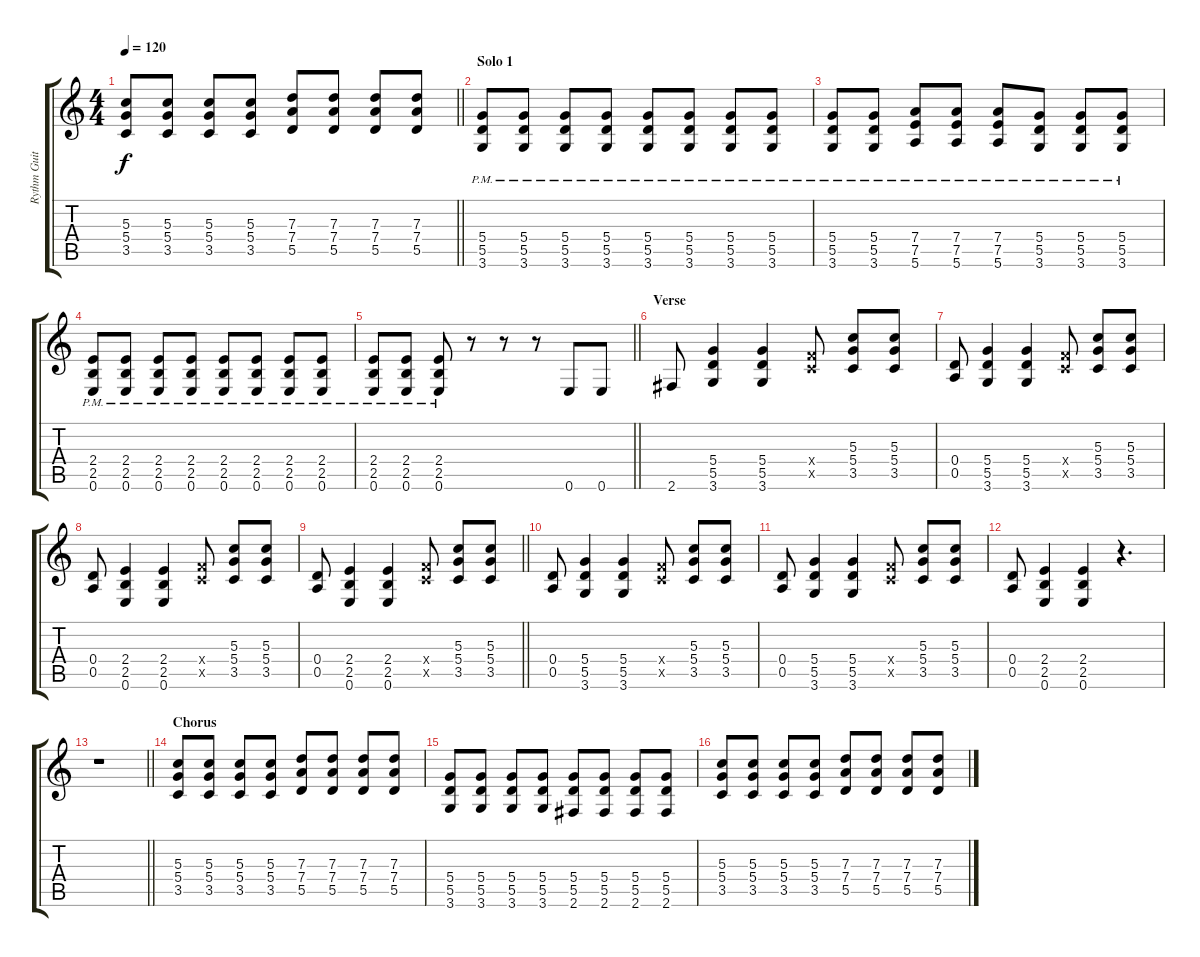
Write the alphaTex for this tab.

\track ("Rythm Guitar" "Rythm Guit") {instrument overdrivenguitar}
\staff {score tabs}
\tuning (E4 B3 G3 D3 A2 E2) {hide}
\ts (4 4)
\tempo 120
\clef g2
\barLineRight lightlight
\ks c
(5.3 5.4 3.5).8{dy f} (5.3 5.4 3.5).8 (5.3 5.4 3.5).8 (5.3 5.4 3.5).8 (7.3 7.4 5.5).8 (7.3 7.4 5.5).8 (7.3 7.4 5.5).8 (7.3 7.4 5.5).8 |
\section ("" "Solo 1")
(5.4{pm} 5.5{pm} 3.6{pm}).8 (5.4{pm} 5.5{pm} 3.6{pm}).8 (5.4{pm} 5.5{pm} 3.6{pm}).8 (5.4{pm} 5.5{pm} 3.6{pm}).8 (5.4{pm} 5.5{pm} 3.6{pm}).8 (5.4{pm} 5.5{pm} 3.6{pm}).8 (5.4{pm} 5.5{pm} 3.6{pm}).8 (5.4{pm} 5.5{pm} 3.6{pm}).8 |
(5.4{pm} 5.5{pm} 3.6{pm}).8 (5.4{pm} 5.5{pm} 3.6{pm}).8 (7.4{pm} 7.5{pm} 5.6{pm}).8 (7.4{pm} 7.5{pm} 5.6{pm}).8 (7.4{pm} 7.5{pm} 5.6{pm}).8 (5.4{pm} 5.5{pm} 3.6{pm}).8 (5.4{pm} 5.5{pm} 3.6{pm}).8 (5.4{pm} 5.5{pm} 3.6{pm}).8 |
(2.4{pm} 2.5{pm} 0.6{pm}).8 (2.4{pm} 2.5{pm} 0.6{pm}).8 (2.4{pm} 2.5{pm} 0.6{pm}).8 (2.4{pm} 2.5{pm} 0.6{pm}).8 (2.4{pm} 2.5{pm} 0.6{pm}).8 (2.4{pm} 2.5{pm} 0.6{pm}).8 (2.4{pm} 2.5{pm} 0.6{pm}).8 (2.4{pm} 2.5{pm} 0.6{pm}).8 |
\barLineRight lightlight
(2.4{pm} 2.5{pm} 0.6{pm}).8 (2.4{pm} 2.5{pm} 0.6{pm}).8 (2.4{pm} 2.5{pm} 0.6{pm}).8 r.8 r.8 r.8 0.6.8 0.6.8 |
\section ("" "Verse")
2.6.8 (5.4 5.5 3.6).4 (5.4 5.5 3.6).4 (3.4{x} 3.5{x}).8 (5.3 5.4 3.5).8 (5.3 5.4 3.5).8 |
(0.4 0.5).8 (5.4 5.5 3.6).4 (5.4 5.5 3.6).4 (3.4{x} 3.5{x}).8 (5.3 5.4 3.5).8 (5.3 5.4 3.5).8 |
(0.4 0.5).8 (2.4 2.5 0.6).4 (2.4 2.5 0.6).4 (3.4{x} 3.5{x}).8 (5.3 5.4 3.5).8 (5.3 5.4 3.5).8 |
\barLineRight lightlight
(0.4 0.5).8 (2.4 2.5 0.6).4 (2.4 2.5 0.6).4 (3.4{x} 3.5{x}).8 (5.3 5.4 3.5).8 (5.3 5.4 3.5).8 |
(0.4 0.5).8 (5.4 5.5 3.6).4 (5.4 5.5 3.6).4 (3.4{x} 3.5{x}).8 (5.3 5.4 3.5).8 (5.3 5.4 3.5).8 |
(0.4 0.5).8 (5.4 5.5 3.6).4 (5.4 5.5 3.6).4 (3.4{x} 3.5{x}).8 (5.3 5.4 3.5).8 (5.3 5.4 3.5).8 |
(0.4 0.5).8 (2.4 2.5 0.6).4 (2.4 2.5 0.6).4 r.4{d} |
\barLineRight lightlight
r.1 |
\section ("" "Chorus")
(5.3 5.4 3.5).8 (5.3 5.4 3.5).8 (5.3 5.4 3.5).8 (5.3 5.4 3.5).8 (7.3 7.4 5.5).8 (7.3 7.4 5.5).8 (7.3 7.4 5.5).8 (7.3 7.4 5.5).8 |
(5.4 5.5 3.6).8 (5.4 5.5 3.6).8 (5.4 5.5 3.6).8 (5.4 5.5 3.6).8 (5.4 5.5 2.6).8 (5.4 5.5 2.6).8 (5.4 5.5 2.6).8 (5.4 5.5 2.6).8 |
(5.3 5.4 3.5).8 (5.3 5.4 3.5).8 (5.3 5.4 3.5).8 (5.3 5.4 3.5).8 (7.3 7.4 5.5).8 (7.3 7.4 5.5).8 (7.3 7.4 5.5).8 (7.3 7.4 5.5).8
